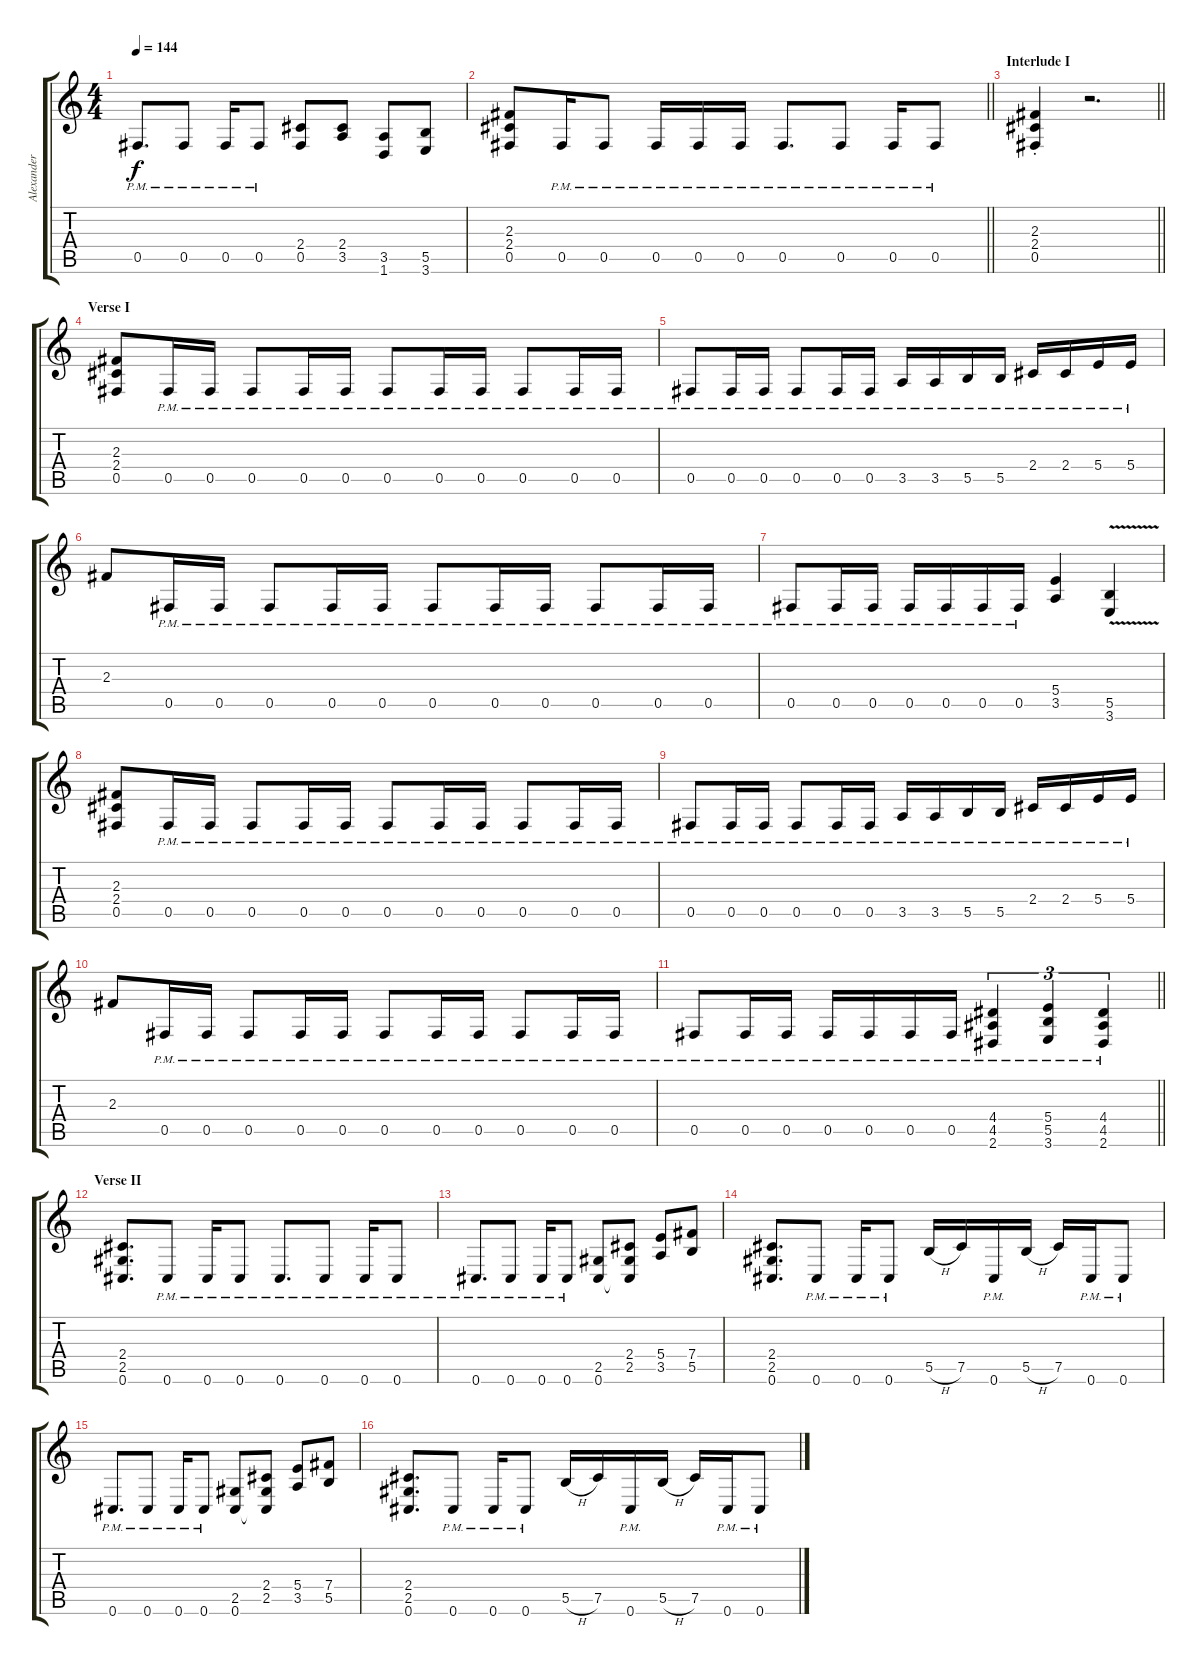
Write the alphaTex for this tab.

\track ("Alexander (Rythm Guitar)" "Alexander ") {instrument overdrivenguitar}
\staff {score tabs}
\tuning (Db4 Ab3 E3 B2 Gb2 Db2) {hide}
\ts (4 4)
\tempo 144
\clef g2
\ks c
0.5{pm}.8{d dy f} 0.5{pm}.8 0.5{pm}.16 0.5{pm}.8 (2.4 0.5).8 (2.4 3.5).8 (3.5 1.6).8 (5.5 3.6).8 |
\barLineRight lightlight
(2.3 2.4 0.5).8 0.5{pm}.16 0.5{pm}.8 0.5{pm}.16 0.5{pm}.16 0.5{pm}.16 0.5{pm}.8{d} 0.5{pm}.8 0.5{pm}.16 0.5{pm}.8 |
\section ("" "Interlude I")
\barLineRight lightlight
(2.3{st} 2.4{st} 0.5{st}).4{balance 8} r.2{d} |
\section ("" "Verse I")
(2.3 2.4 0.5).8{volume 13 balance 14 instrument overdrivenguitar} 0.5{pm}.16 0.5{pm}.16 0.5{pm}.8 0.5{pm}.16 0.5{pm}.16 0.5{pm}.8 0.5{pm}.16 0.5{pm}.16 0.5{pm}.8 0.5{pm}.16 0.5{pm}.16 |
0.5{pm}.8 0.5{pm}.16 0.5{pm}.16 0.5{pm}.8 0.5{pm}.16 0.5{pm}.16 3.5{pm}.16 3.5{pm}.16 5.5{pm}.16 5.5{pm}.16 2.4{pm}.16 2.4{pm}.16 5.4{pm}.16 5.4{pm}.16 |
2.3.8 0.5{pm}.16 0.5{pm}.16 0.5{pm}.8 0.5{pm}.16 0.5{pm}.16 0.5{pm}.8 0.5{pm}.16 0.5{pm}.16 0.5{pm}.8 0.5{pm}.16 0.5{pm}.16 |
0.5{pm}.8 0.5{pm}.16 0.5{pm}.16 0.5{pm}.16 0.5{pm}.16 0.5{pm}.16 0.5{pm}.16 (5.4 3.5).4 (5.5{v} 3.6{v}).4 |
(2.3 2.4 0.5).8 0.5{pm}.16 0.5{pm}.16 0.5{pm}.8 0.5{pm}.16 0.5{pm}.16 0.5{pm}.8 0.5{pm}.16 0.5{pm}.16 0.5{pm}.8 0.5{pm}.16 0.5{pm}.16 |
0.5{pm}.8 0.5{pm}.16 0.5{pm}.16 0.5{pm}.8 0.5{pm}.16 0.5{pm}.16 3.5{pm}.16 3.5{pm}.16 5.5{pm}.16 5.5{pm}.16 2.4{pm}.16 2.4{pm}.16 5.4{pm}.16 5.4{pm}.16 |
2.3.8 0.5{pm}.16 0.5{pm}.16 0.5{pm}.8 0.5{pm}.16 0.5{pm}.16 0.5{pm}.8 0.5{pm}.16 0.5{pm}.16 0.5{pm}.8 0.5{pm}.16 0.5{pm}.16 |
\barLineRight lightlight
0.5{pm}.8 0.5{pm}.16 0.5{pm}.16 0.5{pm}.16 0.5{pm}.16 0.5{pm}.16 0.5{pm}.16 (4.4{pm} 4.5{pm} 2.6{pm}).4{tu (3 2)} (5.4{pm} 5.5{pm} 3.6{pm}).4{tu (3 2)} (4.4{pm} 4.5{pm} 2.6{pm}).4{tu (3 2)} |
\section ("" "Verse II")
(2.4 2.5 0.6).8{d} 0.6{pm}.8 0.6{pm}.16 0.6{pm}.8 0.6{pm}.8{d} 0.6{pm}.8 0.6{pm}.16 0.6{pm}.8 |
0.6{pm}.8{d} 0.6{pm}.8 0.6{pm}.16 0.6{pm}.8 (2.5 0.6).8 (2.4 2.5 0.6{t}).8 (5.4 3.5).8 (7.4 5.5).8 |
(2.4 2.5 0.6).8{d} 0.6{pm}.8 0.6{pm}.16 0.6{pm}.8 5.5{h}.16 7.5.16 0.6{pm}.16 5.5{h}.16 7.5.16 0.6{pm}.16 0.6{pm}.8 |
0.6{pm}.8{d} 0.6{pm}.8 0.6{pm}.16 0.6{pm}.8 (2.5 0.6).8 (2.4 2.5 0.6{t}).8 (5.4 3.5).8 (7.4 5.5).8 |
(2.4 2.5 0.6).8{d} 0.6{pm}.8 0.6{pm}.16 0.6{pm}.8 5.5{h}.16 7.5.16 0.6{pm}.16 5.5{h}.16 7.5.16 0.6{pm}.16 0.6{pm}.8
